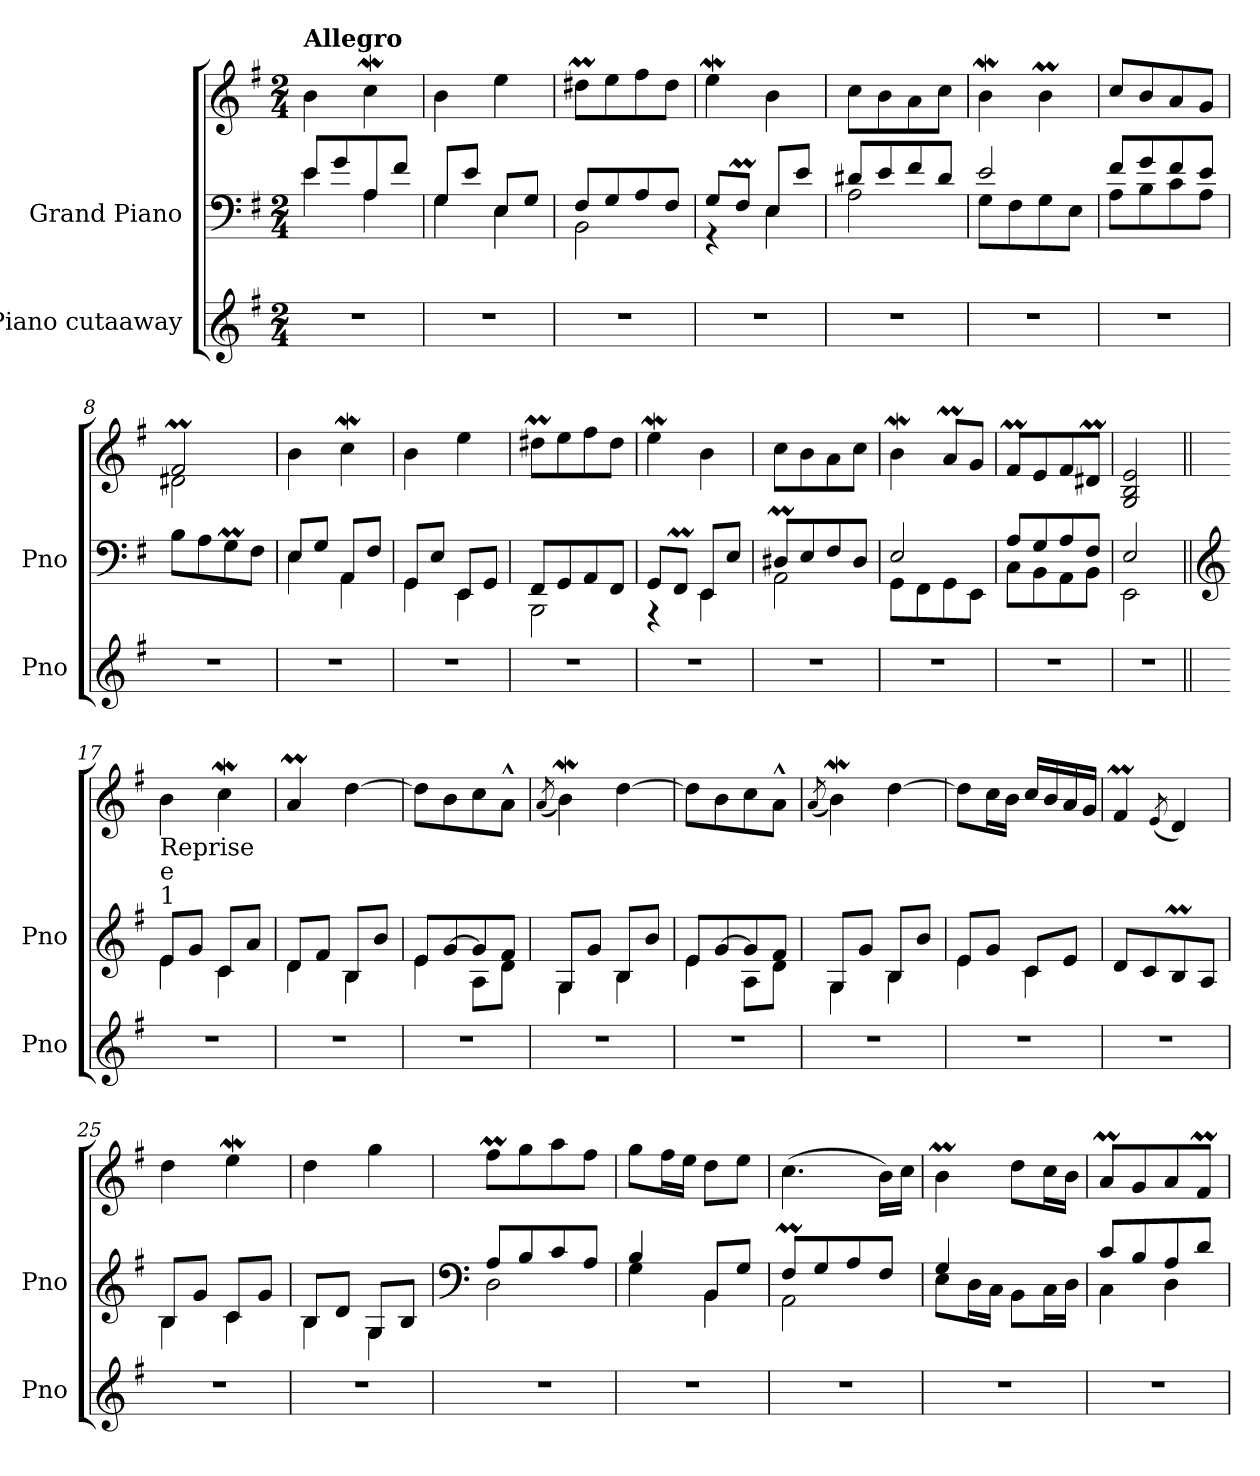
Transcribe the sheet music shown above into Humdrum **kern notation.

**kern	**kern	**kern
*part2	*part1	*part1
*staff3	*staff2	*staff1
*I"Piano cutaaway	*I"Grand Piano	*
*I'Pno	*I'Pno	*
*clefG2	*clefF4	*clefG2
*k[f#]	*k[f#]	*k[f#]
*M2/4	*M2/4	*M2/4
=1	=1	=1
*	*^	*
!	!	!	!LO:TX:a:B:t=Allegro
2r	8e/L	4e\	4b\
.	8g/	.	.
.	8A/	4A\	4ccw\
.	8f#/J	.	.
=2	=2	=2	=2
2r	8G/L	4G\	4b\
.	8e/J	.	.
.	8E/L	4E\	4ee\
.	8G/J	.	.
=3	=3	=3	=3
2r	8F#/L	2BB\	8dd#Xm\L
.	8G/	.	8ee\
.	8A/	.	8ff#\
.	8F#/J	.	8dd#\J
=4	=4	=4	=4
2r	8G/L	4r	4eeW\
.	8F#m/J	.	.
.	8E/L	4E\	4b\
.	8e/J	.	.
=5	=5	=5	=5
2r	8d#X/L	2A\	8cc\L
.	8e/	.	8b\
.	8f#/	.	8a\
.	8d#/J	.	8cc\J
=6	=6	=6	=6
2r	2e/	8G\L	4bW\
.	.	8F#\	.
.	.	8G\	4bm\
.	.	8E\J	.
!!LO:LB:g=z
=7	=7	=7	=7
2r	8f#/L	8A\L	8cc/L
.	8g/	8B\	8b/
.	8f#/	8c\	8a/
.	8e/J	8A\J	8g/J
*	*v	*v	*
=8	=8	=8
*	*	*^
2r	8B\L	2f#m/	2d#X\
.	8A\	.	.
.	8GM\	.	.
.	8F#\J	.	.
*	*	*v	*v
=9	=9	=9
*	*^	*
2r	8E/L	4E\	4b\
.	8G/J	.	.
.	8AA/L	4AA\	4ccw\
.	8F#/J	.	.
=10	=10	=10	=10
2r	8GG/L	4GG\	4b\
.	8E/J	.	.
.	8EE/L	4EE\	4ee\
.	8GG/J	.	.
=11	=11	=11	=11
2r	8FF#/L	2BBB\	8dd#Xm\L
.	8GG/	.	8ee\
.	8AA/	.	8ff#\
.	8FF#/J	.	8dd#\J
=12	=12	=12	=12
2r	8GG/L	4r	4eeW\
.	8FF#m/J	.	.
.	8EE/L	4EE\	4b\
.	8E/J	.	.
=13	=13	=13	=13
2r	8D#Xm/L	2AA\	8cc\L
.	8E/	.	8b\
.	8F#/	.	8a\
.	8D#/J	.	8cc\J
!!LO:LB:g=z
=14	=14	=14	=14
2r	2E/	8GG\L	4bW\
.	.	8FF#\	.
.	.	8GG\	8aM/L
.	.	8EE\J	8g/J
=15	=15	=15	=15
2r	8A/L	8C\L	8f#m/L
.	8G/	8BB\	8e/
.	8A/	8AA\	8f#/
.	8F#/J	8BB\J	8d#Xm/J
=16	=16	=16	=16
2r	2E/	2EE\	2G/ 2B/ 2e/
=17||	=17||	=17||	=17||
*	*clefG2	*	*
!	!LO:TX:a:t=1	!	!
!	!LO:TX:a:t=e	!	!
!	!LO:TX:a:t=Reprise	!	!
2r	8e/L	4e\	4b\
.	8g/J	.	.
.	8c/L	4c\	4ccw\
.	8a/J	.	.
=18	=18	=18	=18
2r	8d/L	4d\	4aM/
.	8f#/J	.	.
.	8B/L	4B\	[4dd\
.	8b/J	.	.
=19	=19	=19	=19
2r	8e/L	4e\	8dd\L]
.	[8g/	.	8b\
.	8g/]	8A\L	8cc\
.	8f#/J	8d\J	8a^^\J
=20	=20	=20	=20
.	.	.	(<8qa/
2r	8G/L	4G\	4bW\)
.	8g/J	.	.
.	8B/L	4B\	[4dd\
.	8b/J	.	.
!!LO:PB:g=z
=21	=21	=21	=21
2r	8e/L	4e\	8dd\L]
.	[8g/	.	8b\
.	8g/]	8A\L	8cc\
.	8f#/J	8d\J	8a^^\J
=22	=22	=22	=22
.	.	.	(<8qa/
2r	8G/L	4G\	4bW\)
.	8g/J	.	.
.	8B/L	4B\	[4dd\
.	8b/J	.	.
=23	=23	=23	=23
2r	8e/L	4e\	8dd\L]
.	8g/J	.	16cc\L
.	.	.	16b\JJ
.	8c/L	4c\	16cc/LL
.	.	.	16b/
.	8e/J	.	16a/
.	.	.	16g/JJ
*	*v	*v	*
=24	=24	=24
2r	8d/L	4f#m/
.	8c/	.
.	.	(<8qe/
.	8Bm/	4d/)
.	8A/J	.
=25	=25	=25
*	*^	*
2r	8B/L	4B\	4dd\
.	8g/J	.	.
.	8c/L	4c\	4eeW\
.	8g/J	.	.
=26	=26	=26	=26
2r	8B/L	4B\	4dd\
.	8d/J	.	.
.	8G/L	4G\	4gg\
.	8B/J	.	.
!!LO:LB:g=z
=27	=27	=27	=27
*	*clefF4	*	*
2r	8A/L	2D\	8ff#m\L
.	8B/	.	8gg\
.	8c/	.	8aa\
.	8A/J	.	8ff#\J
=28	=28	=28	=28
2r	4B/	4G\	8gg\L
.	.	.	16ff#\L
.	.	.	16ee\JJ
.	8BB/L	4BB\	8dd\L
.	8G/J	.	8ee\J
=29	=29	=29	=29
2r	8F#m/L	2AA\	(>4.cc\
.	8G/	.	.
.	8A/	.	.
.	8F#/J	.	16b\LL)
.	.	.	16cc\JJ
=30	=30	=30	=30
2r	4G/	8E\L	4bm\
.	.	16D\L	.
.	.	16C\JJ	.
.	4ryy	8BB\L	8dd\L
.	.	16C\L	16cc\L
.	.	16D\JJ	16b\JJ
=31	=31	=31	=31
2r	8c/L	4C\	8aM/L
.	8B/	.	8g/
.	8A/	4D\	8a/
.	8d/J	.	8f#m/J
*	*v	*v	*
=	=	=
*-	*-	*-
